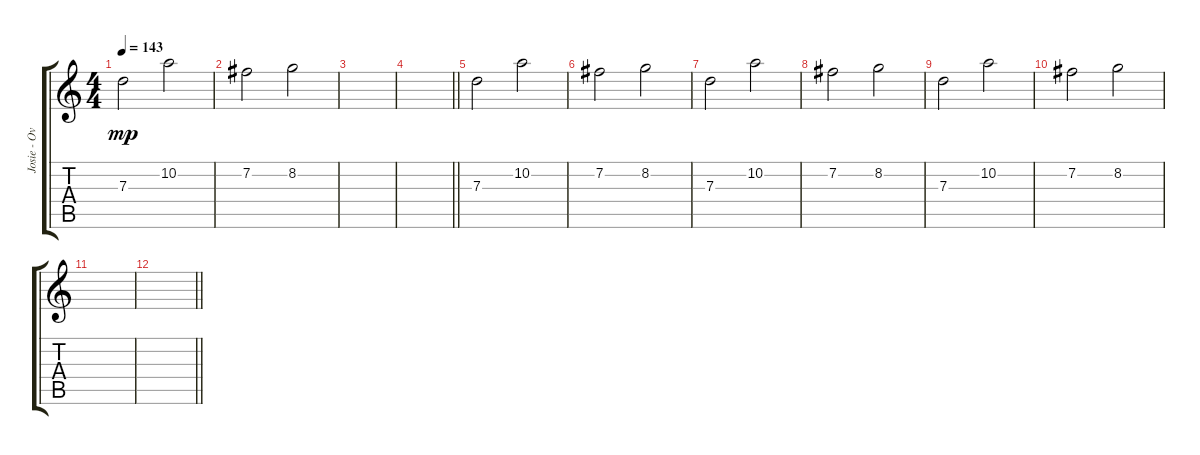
\track ("Josie - Overdub 2" "Josie - Ov") {instrument overdrivenguitar}
\staff {score tabs}
\tuning (E4 B3 G3 D3 A2 E2) {hide}
\ts (4 4)
\tempo 143
\clef g2
\ks c
7.3.2{dy mp} 10.2.2 |
7.2.2 8.2.2 |
|
\barLineRight lightlight
|
7.3.2 10.2.2 |
7.2.2 8.2.2 |
7.3.2{volume 0} 10.2.2 |
7.2.2 8.2.2 |
7.3.2 10.2.2 |
7.2.2 8.2.2 |
|
\barLineRight lightlight
